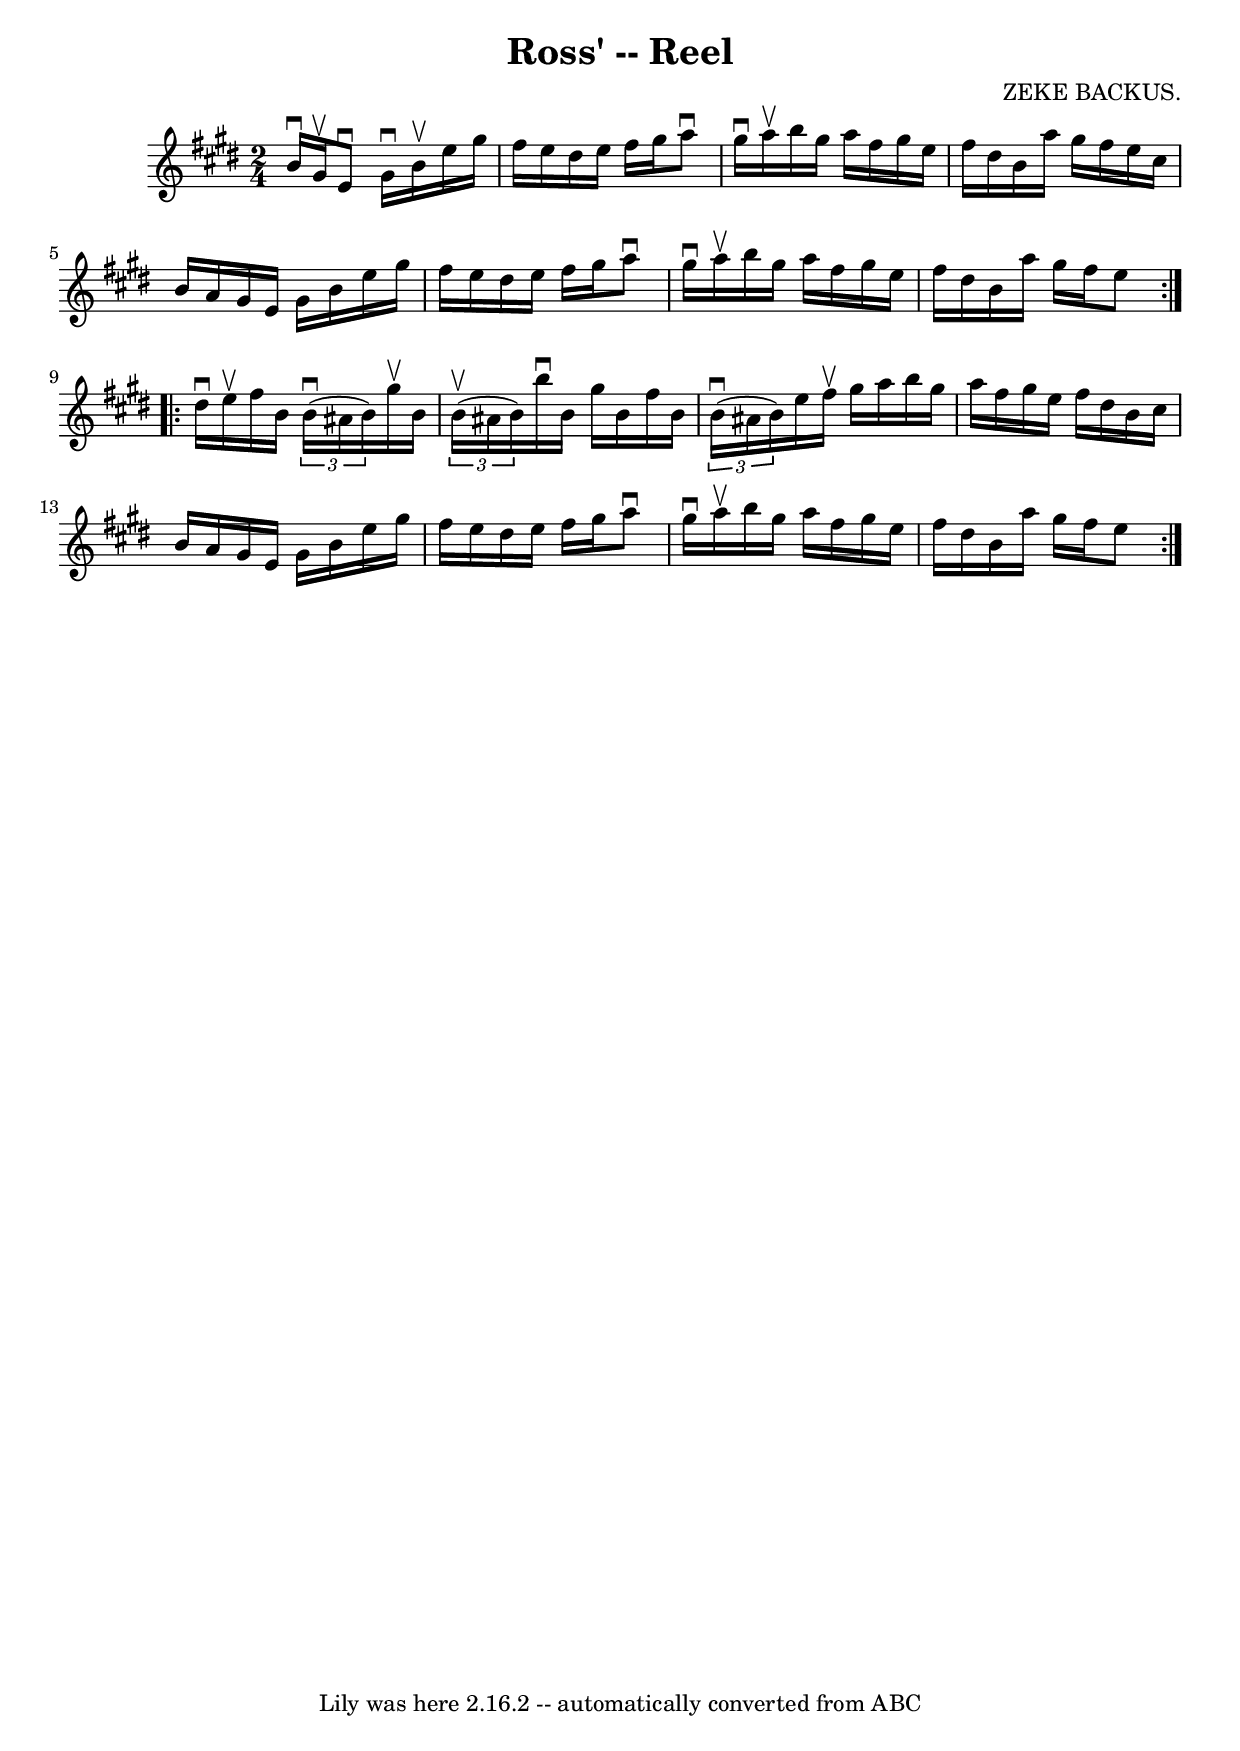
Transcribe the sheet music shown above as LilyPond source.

\version "2.16.2"
\include "Mammoth.ily"
\header {
  %% book = "Ryan's Mammoth Collection"
  composer = "ZEKE BACKUS."
  crossRefNumber = "1"
  footnotes = "\\\\317"
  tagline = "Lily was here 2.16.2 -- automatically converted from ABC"
  title = "Ross' -- Reel"

}
voicedefault =  {



  \repeat volta 2 {

    \time 2/4 
    \key e \major     b'16^\downbow gis'16^\upbow  |
    e'8^\downbow gis'16^\downbow b'16^\upbow e''16 gis''16 fis''16         e''16     |
    dis''16 e''16 fis''16 gis''16 a''8^\downbow        gis''16^\downbow a''16^\upbow    |
    b''16 gis''16 a''16         fis''16 gis''16 e''16 fis''16 dis''16     |
    b'16 a''16        gis''16 fis''16 e''16 cis''16 b'16 a'16     |
    gis'16       e'16 gis'16 b'16 e''16 gis''16 fis''16 e''16     |
    
    dis''16 e''16 fis''16 gis''16 a''8^\downbow gis''16^\downbow        a''16^\upbow    |
    b''16 gis''16 a''16 fis''16 gis''16         e''16 fis''16 dis''16     |
    b'16 a''16 gis''16 fis''16   
    e''8  
  }     
  \repeat volta 2 {     dis''16^\downbow e''16^\upbow  |
    
    fis''16 b'16    \times 2/3 { b'16^\downbow(ais'16 b'16) 
			       }   
    gis''16^\upbow b'16    \times 2/3 { b'16^\upbow(ais'16 b'16)  				      }     |
    b''16^\downbow b'16 gis''16 b'16 fis''16 b'16    
    \times 2/3 { b'16^\downbow(ais'16 b'16)  	       }    |
    e''16         fis''16^\upbow gis''16 a''16 b''16 gis''16 a''16 fis''16      |
    gis''16 e''16 fis''16 dis''16 b'16 cis''16 b'16       a'16     |
    gis'16 e'16 gis'16 b'16 e''16 gis''16         fis''16 e''16     |
    dis''16 e''16 fis''16 gis''16 a''8^\downbow gis''16^\downbow a''16^\upbow   |
    b''16 gis''16         a''16 fis''16 gis''16 e''16 fis''16 dis''16     |
    b'16   
    a''16 gis''16 fis''16 e''8  
  }   

}

\score{
  <<

    \context Staff="default"
    {
      \voicedefault 
      
    }

  >>
  \layout {
    
  }
  \midi {
  }

}
